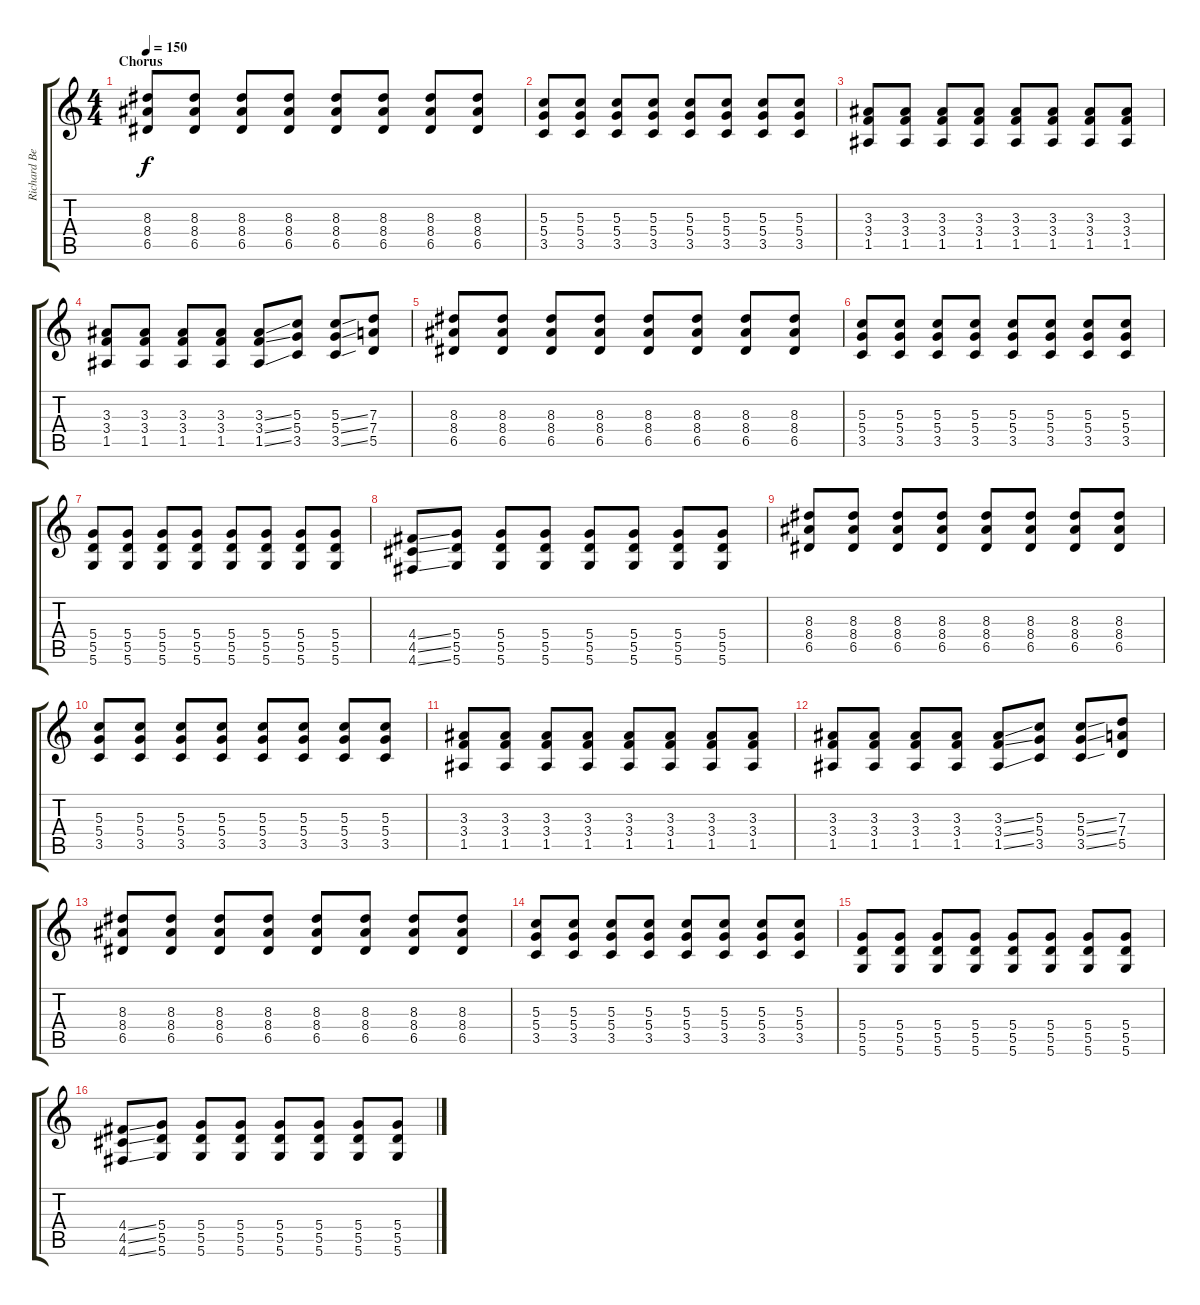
\track ("Richard Bernstein" "Richard Be") {instrument distortionguitar}
\staff {score tabs}
\tuning (E4 B3 G3 D3 A2 D2) {hide}
\ts (4 4)
\section ("" "Chorus")
\tempo 150
\clef g2
\ks c
(8.3 8.4 6.5).8{dy f} (8.3 8.4 6.5).8 (8.3 8.4 6.5).8 (8.3 8.4 6.5).8 (8.3 8.4 6.5).8 (8.3 8.4 6.5).8 (8.3 8.4 6.5).8 (8.3 8.4 6.5).8 |
(5.3 5.4 3.5).8 (5.3 5.4 3.5).8 (5.3 5.4 3.5).8 (5.3 5.4 3.5).8 (5.3 5.4 3.5).8 (5.3 5.4 3.5).8 (5.3 5.4 3.5).8 (5.3 5.4 3.5).8 |
(3.3 3.4 1.5).8 (3.3 3.4 1.5).8 (3.3 3.4 1.5).8 (3.3 3.4 1.5).8 (3.3 3.4 1.5).8 (3.3 3.4 1.5).8 (3.3 3.4 1.5).8 (3.3 3.4 1.5).8 |
(3.3 3.4 1.5).8 (3.3 3.4 1.5).8 (3.3 3.4 1.5).8 (3.3 3.4 1.5).8 (3.3{ss} 3.4{ss} 1.5{ss}).8 (5.3 5.4 3.5).8 (5.3{ss} 5.4{ss} 3.5{ss}).8 (7.3 7.4 5.5).8 |
(8.3 8.4 6.5).8 (8.3 8.4 6.5).8 (8.3 8.4 6.5).8 (8.3 8.4 6.5).8 (8.3 8.4 6.5).8 (8.3 8.4 6.5).8 (8.3 8.4 6.5).8 (8.3 8.4 6.5).8 |
(5.3 5.4 3.5).8 (5.3 5.4 3.5).8 (5.3 5.4 3.5).8 (5.3 5.4 3.5).8 (5.3 5.4 3.5).8 (5.3 5.4 3.5).8 (5.3 5.4 3.5).8 (5.3 5.4 3.5).8 |
(5.4 5.5 5.6).8 (5.4 5.5 5.6).8 (5.4 5.5 5.6).8 (5.4 5.5 5.6).8 (5.4 5.5 5.6).8 (5.4 5.5 5.6).8 (5.4 5.5 5.6).8 (5.4 5.5 5.6).8 |
(4.4{ss} 4.5{ss} 4.6{ss}).8 (5.4 5.5 5.6).8 (5.4 5.5 5.6).8 (5.4 5.5 5.6).8 (5.4 5.5 5.6).8 (5.4 5.5 5.6).8 (5.4 5.5 5.6).8 (5.4 5.5 5.6).8 |
(8.3 8.4 6.5).8 (8.3 8.4 6.5).8 (8.3 8.4 6.5).8 (8.3 8.4 6.5).8 (8.3 8.4 6.5).8 (8.3 8.4 6.5).8 (8.3 8.4 6.5).8 (8.3 8.4 6.5).8 |
(5.3 5.4 3.5).8 (5.3 5.4 3.5).8 (5.3 5.4 3.5).8 (5.3 5.4 3.5).8 (5.3 5.4 3.5).8 (5.3 5.4 3.5).8 (5.3 5.4 3.5).8 (5.3 5.4 3.5).8 |
(3.3 3.4 1.5).8 (3.3 3.4 1.5).8 (3.3 3.4 1.5).8 (3.3 3.4 1.5).8 (3.3 3.4 1.5).8 (3.3 3.4 1.5).8 (3.3 3.4 1.5).8 (3.3 3.4 1.5).8 |
(3.3 3.4 1.5).8 (3.3 3.4 1.5).8 (3.3 3.4 1.5).8 (3.3 3.4 1.5).8 (3.3{ss} 3.4{ss} 1.5{ss}).8 (5.3 5.4 3.5).8 (5.3{ss} 5.4{ss} 3.5{ss}).8 (7.3 7.4 5.5).8 |
(8.3 8.4 6.5).8 (8.3 8.4 6.5).8 (8.3 8.4 6.5).8 (8.3 8.4 6.5).8 (8.3 8.4 6.5).8 (8.3 8.4 6.5).8 (8.3 8.4 6.5).8 (8.3 8.4 6.5).8 |
(5.3 5.4 3.5).8 (5.3 5.4 3.5).8 (5.3 5.4 3.5).8 (5.3 5.4 3.5).8 (5.3 5.4 3.5).8 (5.3 5.4 3.5).8 (5.3 5.4 3.5).8 (5.3 5.4 3.5).8 |
(5.4 5.5 5.6).8 (5.4 5.5 5.6).8 (5.4 5.5 5.6).8 (5.4 5.5 5.6).8 (5.4 5.5 5.6).8 (5.4 5.5 5.6).8 (5.4 5.5 5.6).8 (5.4 5.5 5.6).8 |
(4.4{ss} 4.5{ss} 4.6{ss}).8 (5.4 5.5 5.6).8 (5.4 5.5 5.6).8 (5.4 5.5 5.6).8 (5.4 5.5 5.6).8 (5.4 5.5 5.6).8 (5.4 5.5 5.6).8 (5.4 5.5 5.6).8
